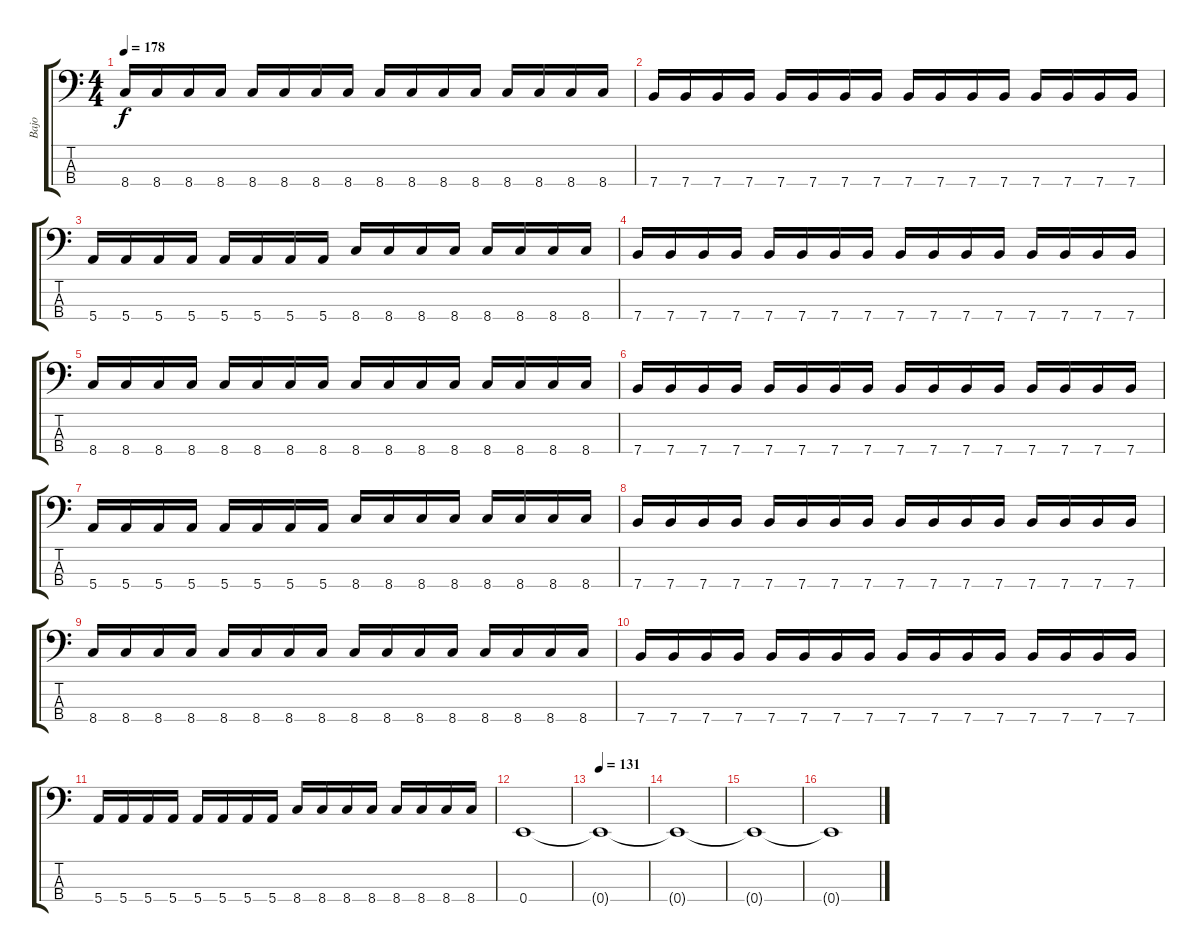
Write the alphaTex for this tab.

\track ("Bajo" "Bajo") {instrument electricbasspick}
\staff {score tabs}
\tuning (G2 D2 A1 E1) {hide}
\ts (4 4)
\tempo 178
\clef f4
\ks c
8.4.16{dy f} 8.4.16 8.4.16 8.4.16 8.4.16 8.4.16 8.4.16 8.4.16 8.4.16 8.4.16 8.4.16 8.4.16 8.4.16 8.4.16 8.4.16 8.4.16 |
7.4.16 7.4.16 7.4.16 7.4.16 7.4.16 7.4.16 7.4.16 7.4.16 7.4.16 7.4.16 7.4.16 7.4.16 7.4.16 7.4.16 7.4.16 7.4.16 |
5.4.16 5.4.16 5.4.16 5.4.16 5.4.16 5.4.16 5.4.16 5.4.16 8.4.16 8.4.16 8.4.16 8.4.16 8.4.16 8.4.16 8.4.16 8.4.16 |
7.4.16 7.4.16 7.4.16 7.4.16 7.4.16 7.4.16 7.4.16 7.4.16 7.4.16 7.4.16 7.4.16 7.4.16 7.4.16 7.4.16 7.4.16 7.4.16 |
8.4.16 8.4.16 8.4.16 8.4.16 8.4.16 8.4.16 8.4.16 8.4.16 8.4.16 8.4.16 8.4.16 8.4.16 8.4.16 8.4.16 8.4.16 8.4.16 |
7.4.16 7.4.16 7.4.16 7.4.16 7.4.16 7.4.16 7.4.16 7.4.16 7.4.16 7.4.16 7.4.16 7.4.16 7.4.16 7.4.16 7.4.16 7.4.16 |
5.4.16 5.4.16 5.4.16 5.4.16 5.4.16 5.4.16 5.4.16 5.4.16 8.4.16 8.4.16 8.4.16 8.4.16 8.4.16 8.4.16 8.4.16 8.4.16 |
7.4.16 7.4.16 7.4.16 7.4.16 7.4.16 7.4.16 7.4.16 7.4.16 7.4.16 7.4.16 7.4.16 7.4.16 7.4.16 7.4.16 7.4.16 7.4.16 |
8.4.16 8.4.16 8.4.16 8.4.16 8.4.16 8.4.16 8.4.16 8.4.16 8.4.16 8.4.16 8.4.16 8.4.16 8.4.16 8.4.16 8.4.16 8.4.16 |
7.4.16 7.4.16 7.4.16 7.4.16 7.4.16 7.4.16 7.4.16 7.4.16 7.4.16 7.4.16 7.4.16 7.4.16 7.4.16 7.4.16 7.4.16 7.4.16 |
5.4.16 5.4.16 5.4.16 5.4.16 5.4.16 5.4.16 5.4.16 5.4.16 8.4.16 8.4.16 8.4.16 8.4.16 8.4.16 8.4.16 8.4.16 8.4.16 |
0.4.1 |
\tempo 131
0.4{t}.1 |
0.4{t}.1 |
0.4{t}.1 |
0.4{t}.1
